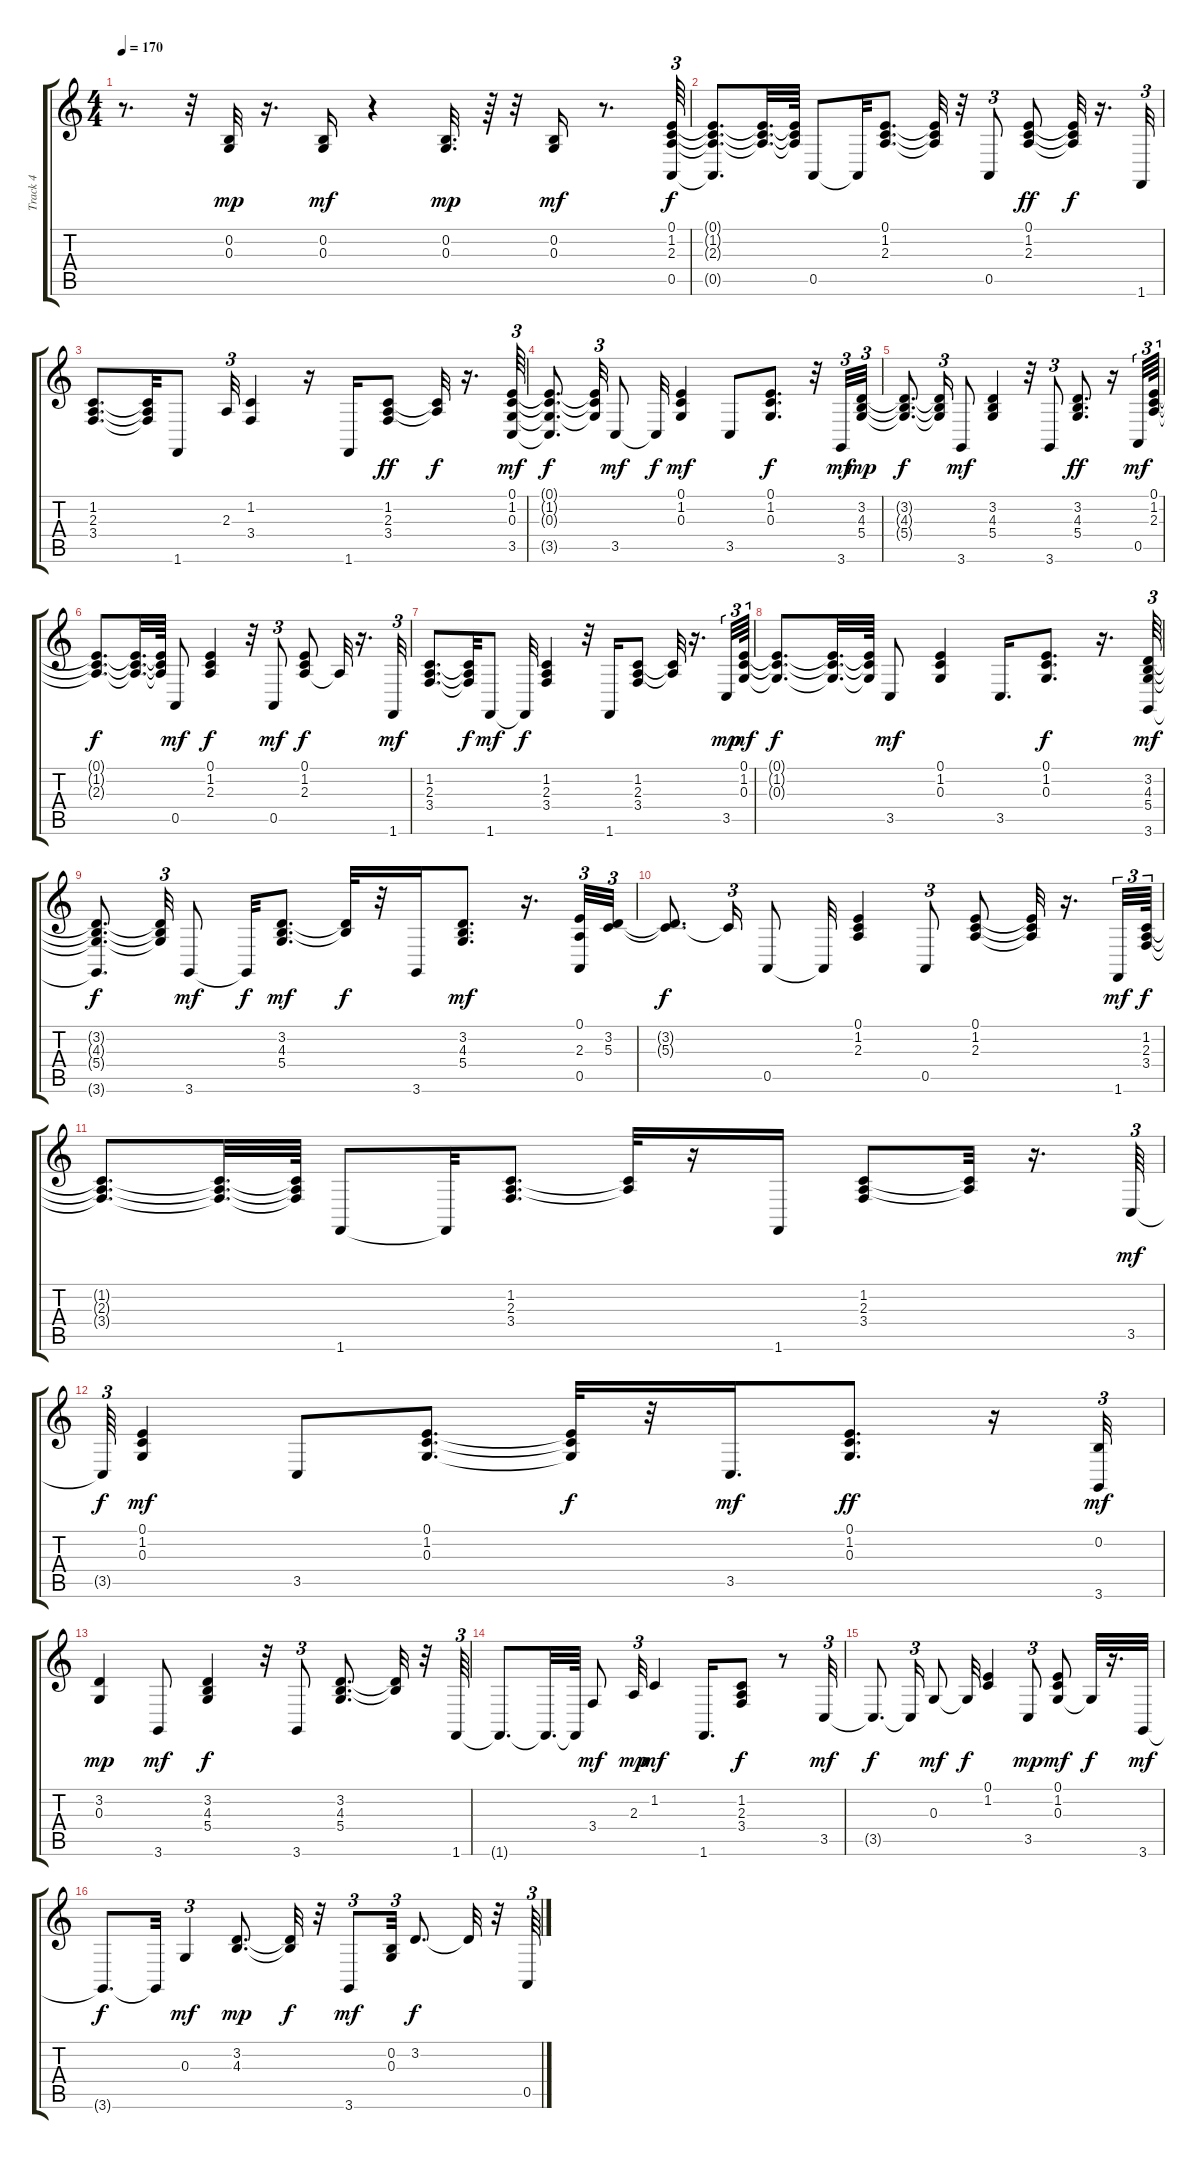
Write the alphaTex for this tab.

\track ("Track 4" "Track 4") {instrument acousticgrandpiano}
\staff {score tabs}
\tuning (E4 B3 G3 D3 A2 E2) {hide}
\ts (4 4)
\tempo 170
\clef g2
\ks c
r.8{d dy f} r.32 (0.2 0.3).32{dy mp} r.16{d} (0.2 0.3).16{dy mf} r.4 (0.2 0.3).32{d dy mp} r.64 r.32 (0.2 0.3).16{dy mf} r.8{d} (0.1 1.2 2.3 0.5).64{tu (3 2) dy f} |
(0.1{t} 1.2{t} 2.3{t} 0.5{t}).8{d} (0.1{t} 1.2{t} 2.3{t}).32{d} (0.1{t} 1.2{t} 2.3{t}).64 0.5.8 0.5{t}.32 (0.1 1.2 2.3).8{d} (0.1{t} 1.2{t} 2.3{t}).32 r.32 0.5.8{tu (3 2)} (0.1 1.2 2.3).8{dy ff} (0.1{t} 1.2{t} 2.3{t}).32{dy f} r.16{d} 1.6.32{tu (3 2)} |
(1.2 2.3 3.4).8{d} (1.2{t} 2.3{t} 3.4{t}).32 1.6.8 2.3.32{tu (3 2)} (1.2 3.4).4 r.16 1.6.16 (1.2 2.3 3.4).8{dy ff} (1.2{t} 2.3{t}).32{dy f} r.16{d} (0.1 1.2 0.3 3.5).64{tu (3 2) dy mf} |
(0.1{t} 1.2{t} 0.3{t} 3.5{t}).8{d dy f} (0.1{t} 1.2{t} 0.3{t}).32{tu (3 2)} 3.5.8{dy mf} 3.5{t}.32{dy f} (0.1 1.2 0.3).4{dy mf} 3.5.8 (0.1 1.2 0.3).8{d dy f} r.32 3.6.32{tu (3 2) dy mf} (3.2 4.3 5.4).32{tu (3 2) dy mp} |
(3.2{t} 4.3{t} 5.4{t}).8{d dy f} (3.2{t} 4.3{t} 5.4{t}).16{tu (3 2)} 3.6.8{dy mf} (3.2 4.3 5.4).4 r.32 3.6.8{tu (3 2)} (3.2 4.3 5.4).8{d dy ff} r.16 0.5.32{tu (3 2) dy mf} (0.1 1.2 2.3).64{tu (3 2)} |
(0.1{t} 1.2{t} 2.3{t}).8{d dy f} (0.1{t} 1.2{t} 2.3{t}).32{d} (0.1{t} 1.2{t} 2.3{t}).64 0.5.8{dy mf} (0.1 1.2 2.3).4{dy f} r.32 0.5.8{tu (3 2) dy mf} (0.1 1.2 2.3).8{dy f} 2.3{t}.32 r.16{d} 1.6.32{tu (3 2) dy mf} |
(1.2 2.3 3.4).8{d} (1.2{t} 2.3{t} 3.4{t}).32{dy f} 1.6.8{dy mf} 1.6{t}.32{dy f} (1.2 2.3 3.4).4 r.32 1.6.16 (1.2 2.3 3.4).8 (1.2{t} 2.3{t}).32 r.16{d} 3.5.32{tu (3 2) dy mp} (0.1 1.2 0.3).64{tu (3 2) dy mf} |
(0.1{t} 1.2{t} 0.3{t}).8{d dy f} (0.1{t} 1.2{t} 0.3{t}).32{d} (0.1{t} 1.2{t} 0.3{t}).64 3.5.8{dy mf} (0.1 1.2 0.3).4 3.5.16{d} (0.1 1.2 0.3).8{d dy f} r.16{d} (3.2 4.3 5.4 3.6).64{tu (3 2) dy mf} |
(3.2{t} 4.3{t} 5.4{t} 3.6{t}).8{d dy f} (3.2{t} 4.3{t} 5.4{t}).32{tu (3 2)} 3.6.8{dy mf} 3.6{t}.32{dy f} (3.2 4.3 5.4).8{d dy mf} (3.2{t} 4.3{t}).32{dy f} r.32 3.6.16 (3.2 4.3 5.4).8{d dy mf} r.16{d} (0.1 2.3 0.5).32{tu (3 2)} (3.2 5.3).32{tu (3 2)} |
(3.2{t} 5.3{t}).8{d dy f} 5.3{t}.16{tu (3 2)} 0.5.8 0.5{t}.32 (0.1 1.2 2.3).4 0.5.8{tu (3 2)} (0.1 1.2 2.3).8 (0.1{t} 1.2{t} 2.3{t}).32 r.16{d} 1.6.32{tu (3 2) dy mf} (1.2 2.3 3.4).64{tu (3 2) dy f} |
(1.2{t} 2.3{t} 3.4{t}).8{d} (1.2{t} 2.3{t} 3.4{t}).32{d} (1.2{t} 2.3{t} 3.4{t}).64 1.6.8 1.6{t}.32 (1.2 2.3 3.4).8{d} (1.2{t} 2.3{t}).32 r.16 1.6.16 (1.2 2.3 3.4).8 (1.2{t} 2.3{t}).32 r.16{d} 3.5.64{tu (3 2) dy mf} |
3.5{t}.64{tu (3 2) dy f} (0.1 1.2 0.3).4{dy mf} 3.5.8 (0.1 1.2 0.3).8{d} (0.1{t} 1.2{t} 0.3{t}).32{dy f} r.32 3.5.16{d dy mf} (0.1 1.2 0.3).8{d dy ff} r.16 (0.2 3.6).32{tu (3 2) dy mf} |
(3.2 0.3).4{dy mp} 3.6.8{dy mf} (3.2 4.3 5.4).4{dy f} r.32 3.6.8{tu (3 2)} (3.2 4.3 5.4).8{d} (3.2{t} 4.3{t}).32 r.32 1.6.64{tu (3 2)} |
1.6{t}.8{d} 1.6{t}.32{d} 1.6{t}.64 3.4.8{dy mf} 2.3.32{tu (3 2) dy mp} 1.2.4{dy mf} 1.6.16{d} (1.2 2.3 3.4).8{dy f} r.8 3.5.32{tu (3 2) dy mf} |
3.5{t}.8{d dy f} 3.5{t}.16{tu (3 2)} 0.3.8{dy mf} 0.3{t}.32{dy f} (0.1 1.2).4 3.5.8{tu (3 2) dy mp} (0.1 1.2 0.3).8{dy mf} 0.3{t}.32{dy f} r.16{d} 3.6.32{dy mf} |
3.6{t}.8{d dy f} 3.6{t}.32 0.3.4{tu (3 2) dy mf} (3.2 4.3).8{d dy mp} (3.2{t} 4.3{t}).32{dy f} r.32 3.6.8{tu (3 2) dy mf} (0.2 0.3).32{tu (3 2)} 3.2.8{d dy f} 3.2{t}.32 r.32 0.5.64{tu (3 2)}
